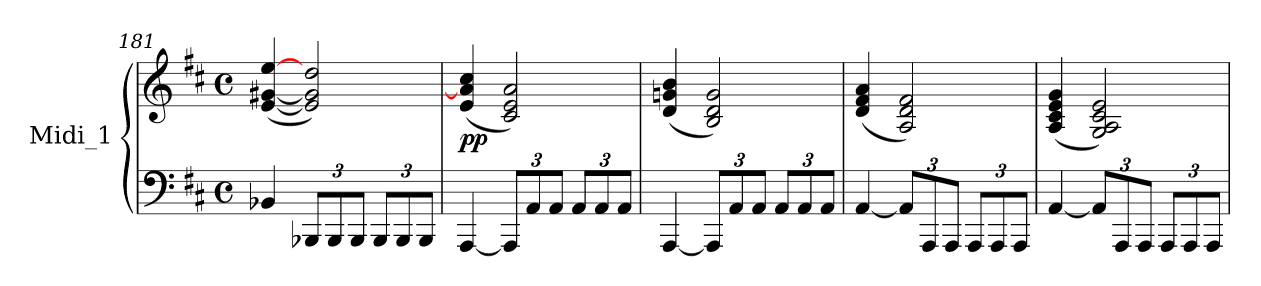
**kern	**kern	**dynam
*part1	*part1	*part1
*staff2	*staff1	*staff1/2
*I"Midi_1	*	*
!!LO:LB:g=z
*clefF4	*clefG2	*
*k[f#c#]	*k[f#c#]	*
*D:	*D:	*
*M4/4	*M4/4	*
*met(c)	*met(c)	*
*MM85	*MM85	*
=181	=181	=181
4BB-X/	(>[4e/ [4g#X/ [4ee/	.
*Xbrackettup	*	*
12BBB-X/L	2e/] 2g#/] 2dd/)	.
12BBB-/	.	.
12BBB-/J	.	.
12BBB-/L	.	.
12BBB-/	.	.
12BBB-/J	.	.
=182	=182	=182
!	!	!LO:DY:b
[4AAA/	(4e/ 4a/] 4cc#/	pp
12AAA/L]	2c#/ 2e/ 2a/)	.
12AA/	.	.
12AA/J	.	.
12AA/L	.	.
12AA/	.	.
12AA/J	.	.
=183	=183	=183
[4AAA/	(4d/ 4gni/ 4b/	.
12AAA/L]	2B/ 2d/ 2g/)	.
12AA/	.	.
12AA/J	.	.
12AA/L	.	.
12AA/	.	.
12AA/J	.	.
=184	=184	=184
[4AA/	(4d/ 4f#/ 4a/	.
12AA/L]	2A/ 2d/ 2f#/)	.
12AAA/	.	.
12AAA/J	.	.
12AAA/L	.	.
12AAA/	.	.
12AAA/J	.	.
=185	=185	=185
[4AA/	(4A/ 4c#/ 4e/ 4g/	.
12AA/L]	2G/ 2A/ 2c#/ 2e/)	.
12AAA/	.	.
12AAA/J	.	.
12AAA/L	.	.
12AAA/	.	.
12AAA/J	.	.
=	=	=
*-	*-	*-
